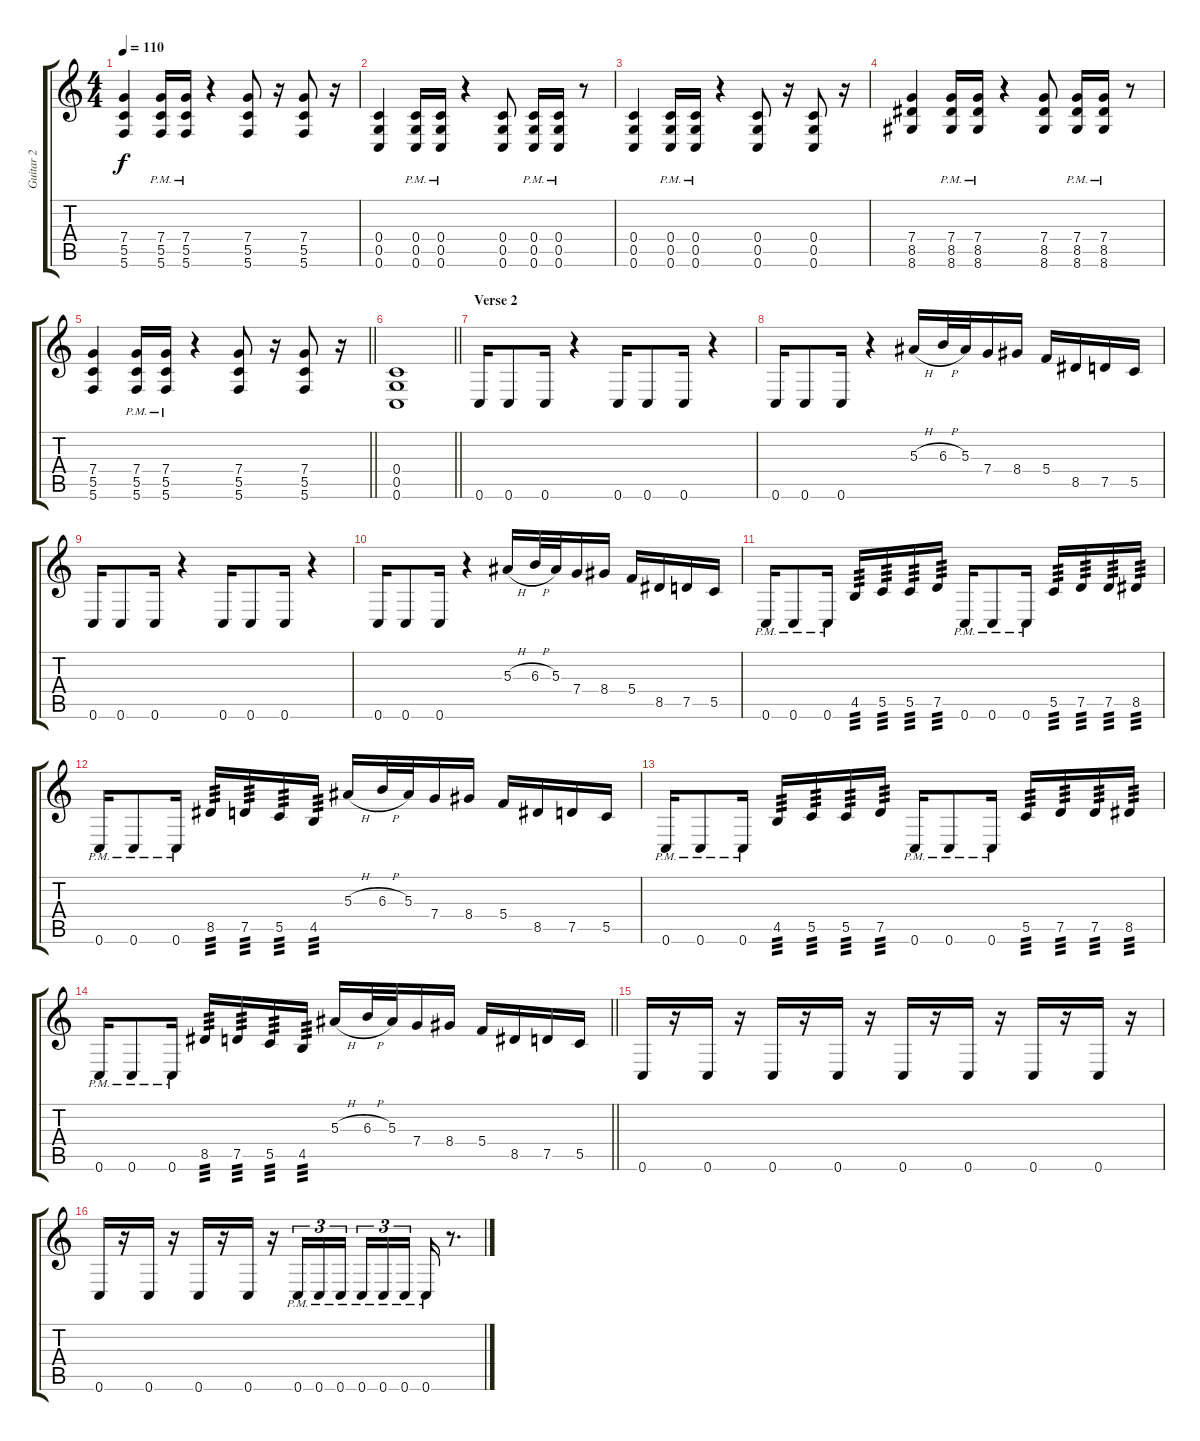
\track ("Guitar 2" "Guitar 2") {instrument distortionguitar}
\staff {score tabs}
\tuning (D4 A3 F3 C3 G2 C2) {hide}
\ts (4 4)
\tempo 110
\clef g2
\ks c
(7.4 5.5 5.6).4{dy f} (7.4{pm} 5.5{pm} 5.6{pm}).16 (7.4{pm} 5.5{pm} 5.6{pm}).16 r.4 (7.4 5.5 5.6).8 r.16 (7.4 5.5 5.6).8 r.16 |
(0.4 0.5 0.6).4 (0.4{pm} 0.5{pm} 0.6{pm}).16 (0.4{pm} 0.5{pm} 0.6{pm}).16 r.4 (0.4 0.5 0.6).8 (0.4{pm} 0.5{pm} 0.6{pm}).16 (0.4{pm} 0.5{pm} 0.6{pm}).16 r.8 |
(0.4 0.5 0.6).4 (0.4{pm} 0.5{pm} 0.6{pm}).16 (0.4{pm} 0.5{pm} 0.6{pm}).16 r.4 (0.4 0.5 0.6).8 r.16 (0.4 0.5 0.6).8 r.16 |
(7.4 8.5 8.6).4 (7.4{pm} 8.5{pm} 8.6{pm}).16 (7.4{pm} 8.5{pm} 8.6{pm}).16 r.4 (7.4 8.5 8.6).8 (7.4{pm} 8.5{pm} 8.6{pm}).16 (7.4{pm} 8.5{pm} 8.6{pm}).16 r.8 |
\barLineRight lightlight
(7.4 5.5 5.6).4 (7.4{pm} 5.5{pm} 5.6{pm}).16 (7.4{pm} 5.5{pm} 5.6{pm}).16 r.4 (7.4 5.5 5.6).8 r.16 (7.4 5.5 5.6).8 r.16 |
\section ("" "")
\barLineRight lightlight
(0.4 0.5 0.6).1 |
\section ("" "Verse 2")
0.6.16 0.6.8 0.6.16 r.4 0.6.16 0.6.8 0.6.16 r.4 |
0.6.16 0.6.8 0.6.16 r.4 5.3{h}.16 6.3{h}.32 5.3.32 7.4.16 8.4.16 5.4.16 8.5.16 7.5.16 5.5.16 |
0.6.16 0.6.8 0.6.16 r.4 0.6.16 0.6.8 0.6.16 r.4 |
0.6.16 0.6.8 0.6.16 r.4 5.3{h}.16 6.3{h}.32 5.3.32 7.4.16 8.4.16 5.4.16 8.5.16 7.5.16 5.5.16 |
0.6{pm}.16 0.6{pm}.8 0.6{pm}.16 4.5.16{tp 3} 5.5.16{tp 3} 5.5.16{tp 3} 7.5.16{tp 3} 0.6{pm}.16 0.6{pm}.8 0.6{pm}.16 5.5.16{tp 3} 7.5.16{tp 3} 7.5.16{tp 3} 8.5.16{tp 3} |
0.6{pm}.16 0.6{pm}.8 0.6{pm}.16 8.5.16{tp 3} 7.5.16{tp 3} 5.5.16{tp 3} 4.5.16{tp 3} 5.3{h}.16 6.3{h}.32 5.3.32 7.4.16 8.4.16 5.4.16 8.5.16 7.5.16 5.5.16 |
0.6{pm}.16 0.6{pm}.8 0.6{pm}.16 4.5.16{tp 3} 5.5.16{tp 3} 5.5.16{tp 3} 7.5.16{tp 3} 0.6{pm}.16 0.6{pm}.8 0.6{pm}.16 5.5.16{tp 3} 7.5.16{tp 3} 7.5.16{tp 3} 8.5.16{tp 3} |
\barLineRight lightlight
0.6{pm}.16 0.6{pm}.8 0.6{pm}.16 8.5.16{tp 3} 7.5.16{tp 3} 5.5.16{tp 3} 4.5.16{tp 3} 5.3{h}.16 6.3{h}.32 5.3.32 7.4.16 8.4.16 5.4.16 8.5.16 7.5.16 5.5.16 |
\section ("" "")
0.6.16 r.16 0.6.16 r.16 0.6.16 r.16 0.6.16 r.16 0.6.16 r.16 0.6.16 r.16 0.6.16 r.16 0.6.16 r.16 |
0.6.16 r.16 0.6.16 r.16 0.6.16 r.16 0.6.16 r.16 0.6{pm}.16{tu (3 2)} 0.6{pm}.16{tu (3 2)} 0.6{pm}.16{tu (3 2) beam splitsecondary} 0.6{pm}.16{tu (3 2)} 0.6{pm}.16{tu (3 2)} 0.6{pm}.16{tu (3 2)} 0.6{pm}.16 r.8{d}
